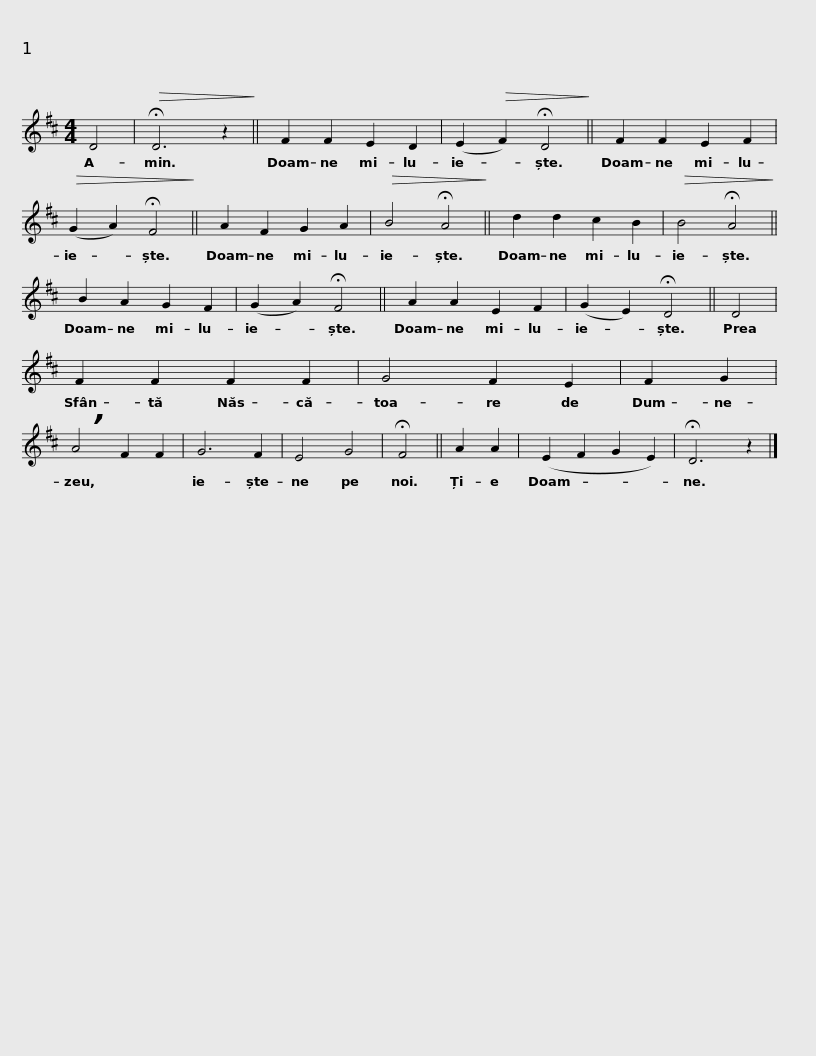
X:1
L:1/8
M:4/4
I:linebreak $
K:D
V:1 treble
V:1
 D4 |!>(! !fermata!D6 z2!>)! || F2 F2 E2 D2 | (E2!>(! F2) !fermata!D4!>)! || F2 F2 E2 F2 | %5
!>(! (G2 A2) !fermata!F4!>)! || A2 F2 G2 A2 |!>(! B4 !fermata!A4!>)! ||$ d2 d2 c2 B2 |!>(! B4 !fermata!A4!>)! || %10
 B2 A2 G2 F2 | (G2 A2) !fermata!F4 || A2 A2 E2 F2 | (G2 E2) !fermata!D4 || D4 |$ %15
 F2 F2 F2 F2 | G4 F2 E2 | F2 G2 | !breath!A4 F2 F2 | G6 F2 | %20
 E4 G4 | !fermata!F4 || A2 A2 | (E2 F2 G2 E2) | !fermata!D6 z2 |] %25
